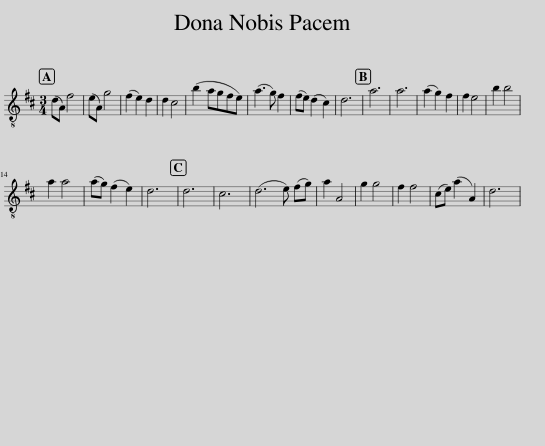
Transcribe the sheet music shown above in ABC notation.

X:1
L:1/8
M:3/4
I:linebreak $
K:none
V:1 treble-8 transpose="8 "
V:1
[K:D] (dA) f4 | (eA) g4 | (f2 e2) d2 | d2 c4 | (b2 agfe) | %5
 (a3 g) f2 | (fe) (d2 c2) | d6 | a6 | a6 | %10
 (a2 g2) f2 | f2 e4 | b2 b4 |$ a2 a4 | (ag) (f2 e2) | %15
 d6 | d6 | c6 | (d6 e) (fg) | a2 A4 | %20
 g2 g4 | f2 f4 | (ce) (a2 A2) | d6 | %24
